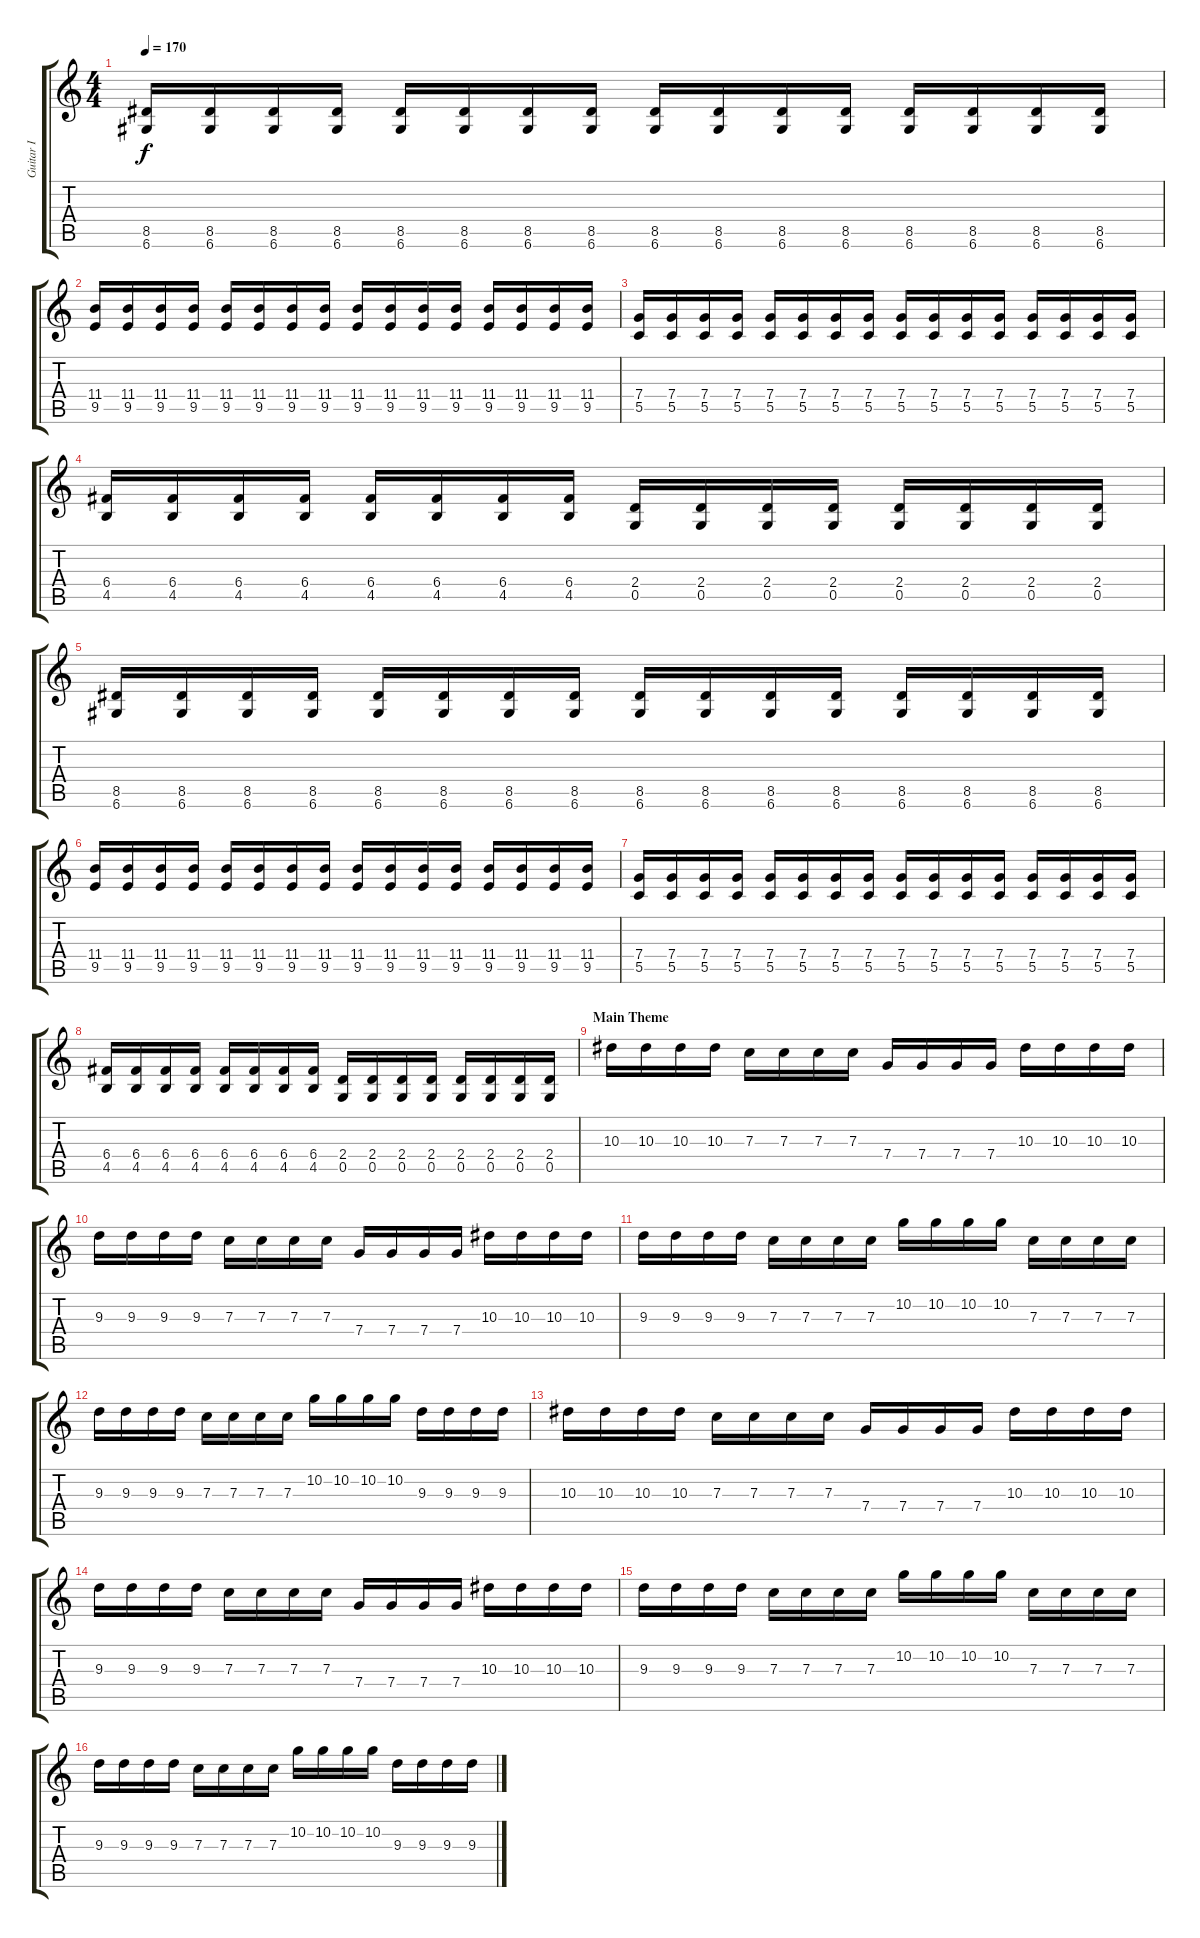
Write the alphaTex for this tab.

\track ("Guitar I" "Guitar I") {instrument distortionguitar}
\staff {score tabs}
\tuning (D4 A3 F3 C3 G2 D2) {hide}
\ts (4 4)
\tempo 170
\clef g2
\ks c
(8.5 6.6).16{dy f} (8.5 6.6).16 (8.5 6.6).16 (8.5 6.6).16 (8.5 6.6).16 (8.5 6.6).16 (8.5 6.6).16 (8.5 6.6).16 (8.5 6.6).16 (8.5 6.6).16 (8.5 6.6).16 (8.5 6.6).16 (8.5 6.6).16 (8.5 6.6).16 (8.5 6.6).16 (8.5 6.6).16 |
(11.4 9.5).16 (11.4 9.5).16 (11.4 9.5).16 (11.4 9.5).16 (11.4 9.5).16 (11.4 9.5).16 (11.4 9.5).16 (11.4 9.5).16 (11.4 9.5).16 (11.4 9.5).16 (11.4 9.5).16 (11.4 9.5).16 (11.4 9.5).16 (11.4 9.5).16 (11.4 9.5).16 (11.4 9.5).16 |
(7.4 5.5).16 (7.4 5.5).16 (7.4 5.5).16 (7.4 5.5).16 (7.4 5.5).16 (7.4 5.5).16 (7.4 5.5).16 (7.4 5.5).16 (7.4 5.5).16 (7.4 5.5).16 (7.4 5.5).16 (7.4 5.5).16 (7.4 5.5).16 (7.4 5.5).16 (7.4 5.5).16 (7.4 5.5).16 |
(6.4 4.5).16 (6.4 4.5).16 (6.4 4.5).16 (6.4 4.5).16 (6.4 4.5).16 (6.4 4.5).16 (6.4 4.5).16 (6.4 4.5).16 (2.4 0.5).16 (2.4 0.5).16 (2.4 0.5).16 (2.4 0.5).16 (2.4 0.5).16 (2.4 0.5).16 (2.4 0.5).16 (2.4 0.5).16 |
(8.5 6.6).16 (8.5 6.6).16 (8.5 6.6).16 (8.5 6.6).16 (8.5 6.6).16 (8.5 6.6).16 (8.5 6.6).16 (8.5 6.6).16 (8.5 6.6).16 (8.5 6.6).16 (8.5 6.6).16 (8.5 6.6).16 (8.5 6.6).16 (8.5 6.6).16 (8.5 6.6).16 (8.5 6.6).16 |
(11.4 9.5).16 (11.4 9.5).16 (11.4 9.5).16 (11.4 9.5).16 (11.4 9.5).16 (11.4 9.5).16 (11.4 9.5).16 (11.4 9.5).16 (11.4 9.5).16 (11.4 9.5).16 (11.4 9.5).16 (11.4 9.5).16 (11.4 9.5).16 (11.4 9.5).16 (11.4 9.5).16 (11.4 9.5).16 |
(7.4 5.5).16 (7.4 5.5).16 (7.4 5.5).16 (7.4 5.5).16 (7.4 5.5).16 (7.4 5.5).16 (7.4 5.5).16 (7.4 5.5).16 (7.4 5.5).16 (7.4 5.5).16 (7.4 5.5).16 (7.4 5.5).16 (7.4 5.5).16 (7.4 5.5).16 (7.4 5.5).16 (7.4 5.5).16 |
(6.4 4.5).16 (6.4 4.5).16 (6.4 4.5).16 (6.4 4.5).16 (6.4 4.5).16 (6.4 4.5).16 (6.4 4.5).16 (6.4 4.5).16 (2.4 0.5).16 (2.4 0.5).16 (2.4 0.5).16 (2.4 0.5).16 (2.4 0.5).16 (2.4 0.5).16 (2.4 0.5).16 (2.4 0.5).16 |
\section ("" "Main Theme")
10.3.16 10.3.16 10.3.16 10.3.16 7.3.16 7.3.16 7.3.16 7.3.16 7.4.16 7.4.16 7.4.16 7.4.16 10.3.16 10.3.16 10.3.16 10.3.16 |
9.3.16 9.3.16 9.3.16 9.3.16 7.3.16 7.3.16 7.3.16 7.3.16 7.4.16 7.4.16 7.4.16 7.4.16 10.3.16 10.3.16 10.3.16 10.3.16 |
9.3.16 9.3.16 9.3.16 9.3.16 7.3.16 7.3.16 7.3.16 7.3.16 10.2.16 10.2.16 10.2.16 10.2.16 7.3.16 7.3.16 7.3.16 7.3.16 |
9.3.16 9.3.16 9.3.16 9.3.16 7.3.16 7.3.16 7.3.16 7.3.16 10.2.16 10.2.16 10.2.16 10.2.16 9.3.16 9.3.16 9.3.16 9.3.16 |
10.3.16 10.3.16 10.3.16 10.3.16 7.3.16 7.3.16 7.3.16 7.3.16 7.4.16 7.4.16 7.4.16 7.4.16 10.3.16 10.3.16 10.3.16 10.3.16 |
9.3.16 9.3.16 9.3.16 9.3.16 7.3.16 7.3.16 7.3.16 7.3.16 7.4.16 7.4.16 7.4.16 7.4.16 10.3.16 10.3.16 10.3.16 10.3.16 |
9.3.16 9.3.16 9.3.16 9.3.16 7.3.16 7.3.16 7.3.16 7.3.16 10.2.16 10.2.16 10.2.16 10.2.16 7.3.16 7.3.16 7.3.16 7.3.16 |
9.3.16 9.3.16 9.3.16 9.3.16 7.3.16 7.3.16 7.3.16 7.3.16 10.2.16 10.2.16 10.2.16 10.2.16 9.3.16 9.3.16 9.3.16 9.3.16
